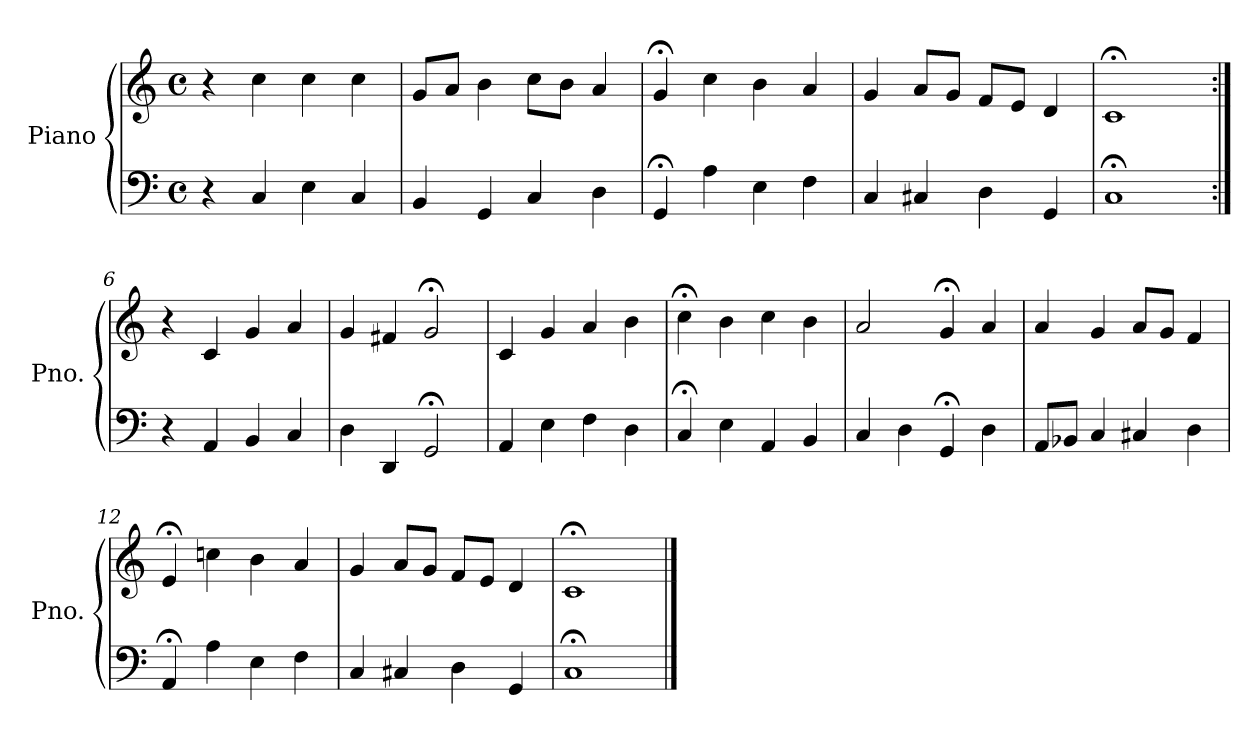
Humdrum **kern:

**kern	**kern
*part1	*part1
*staff2	*staff1
*I"Piano	*
*I'Pno.	*
*clefF4	*clefG2
*k[]	*k[]
*M4/4	*M4/4
*met(c)	*met(c)
=1	=1
4r	4r
4C/	4cc\
4E\	4cc\
4C/	4cc\
=2	=2
4BB/	8g/L
.	8a/J
4GG/	4b\
4C/	8cc\L
.	8b\J
4D\	4a/
=3	=3
4GG;</	4g;</
4A\	4cc\
4E\	4b\
4F\	4a/
=4	=4
4C/	4g/
4C#X/	8a/L
.	8g/J
4D\	8f/L
.	8e/J
4GG/	4d/
=5	=5
1C;<	1c;<
=6:|!	=6:|!
4r	4r
4AA/	4c/
4BB/	4g/
4C/	4a/
=7	=7
4D\	4g/
4DD/	4f#X/
2GG;</	2g;</
!!LO:LB:g=z
=8	=8
4AA/	4c/
4E\	4g/
4F\	4a/
4D\	4b\
=9	=9
4C;</	4cc;<\
4E\	4b\
4AA/	4cc\
4BB/	4b\
=10	=10
4C/	2a/
4D\	.
4GG;</	4g;</
4D\	4a/
=11	=11
8AA/L	4a/
8BB-X/J	.
4C/	4g/
4C#X/	8a/L
.	8g/J
4D\	4f/
=12	=12
4AA;</	4e;</
4A\	4ccn\
4E\	4b\
4F\	4a/
=13	=13
4C/	4g/
4C#X/	8a/L
.	8g/J
4D\	8f/L
.	8e/J
4GG/	4d/
=14	=14
1C;<	1c;<
==	==
*-	*-
